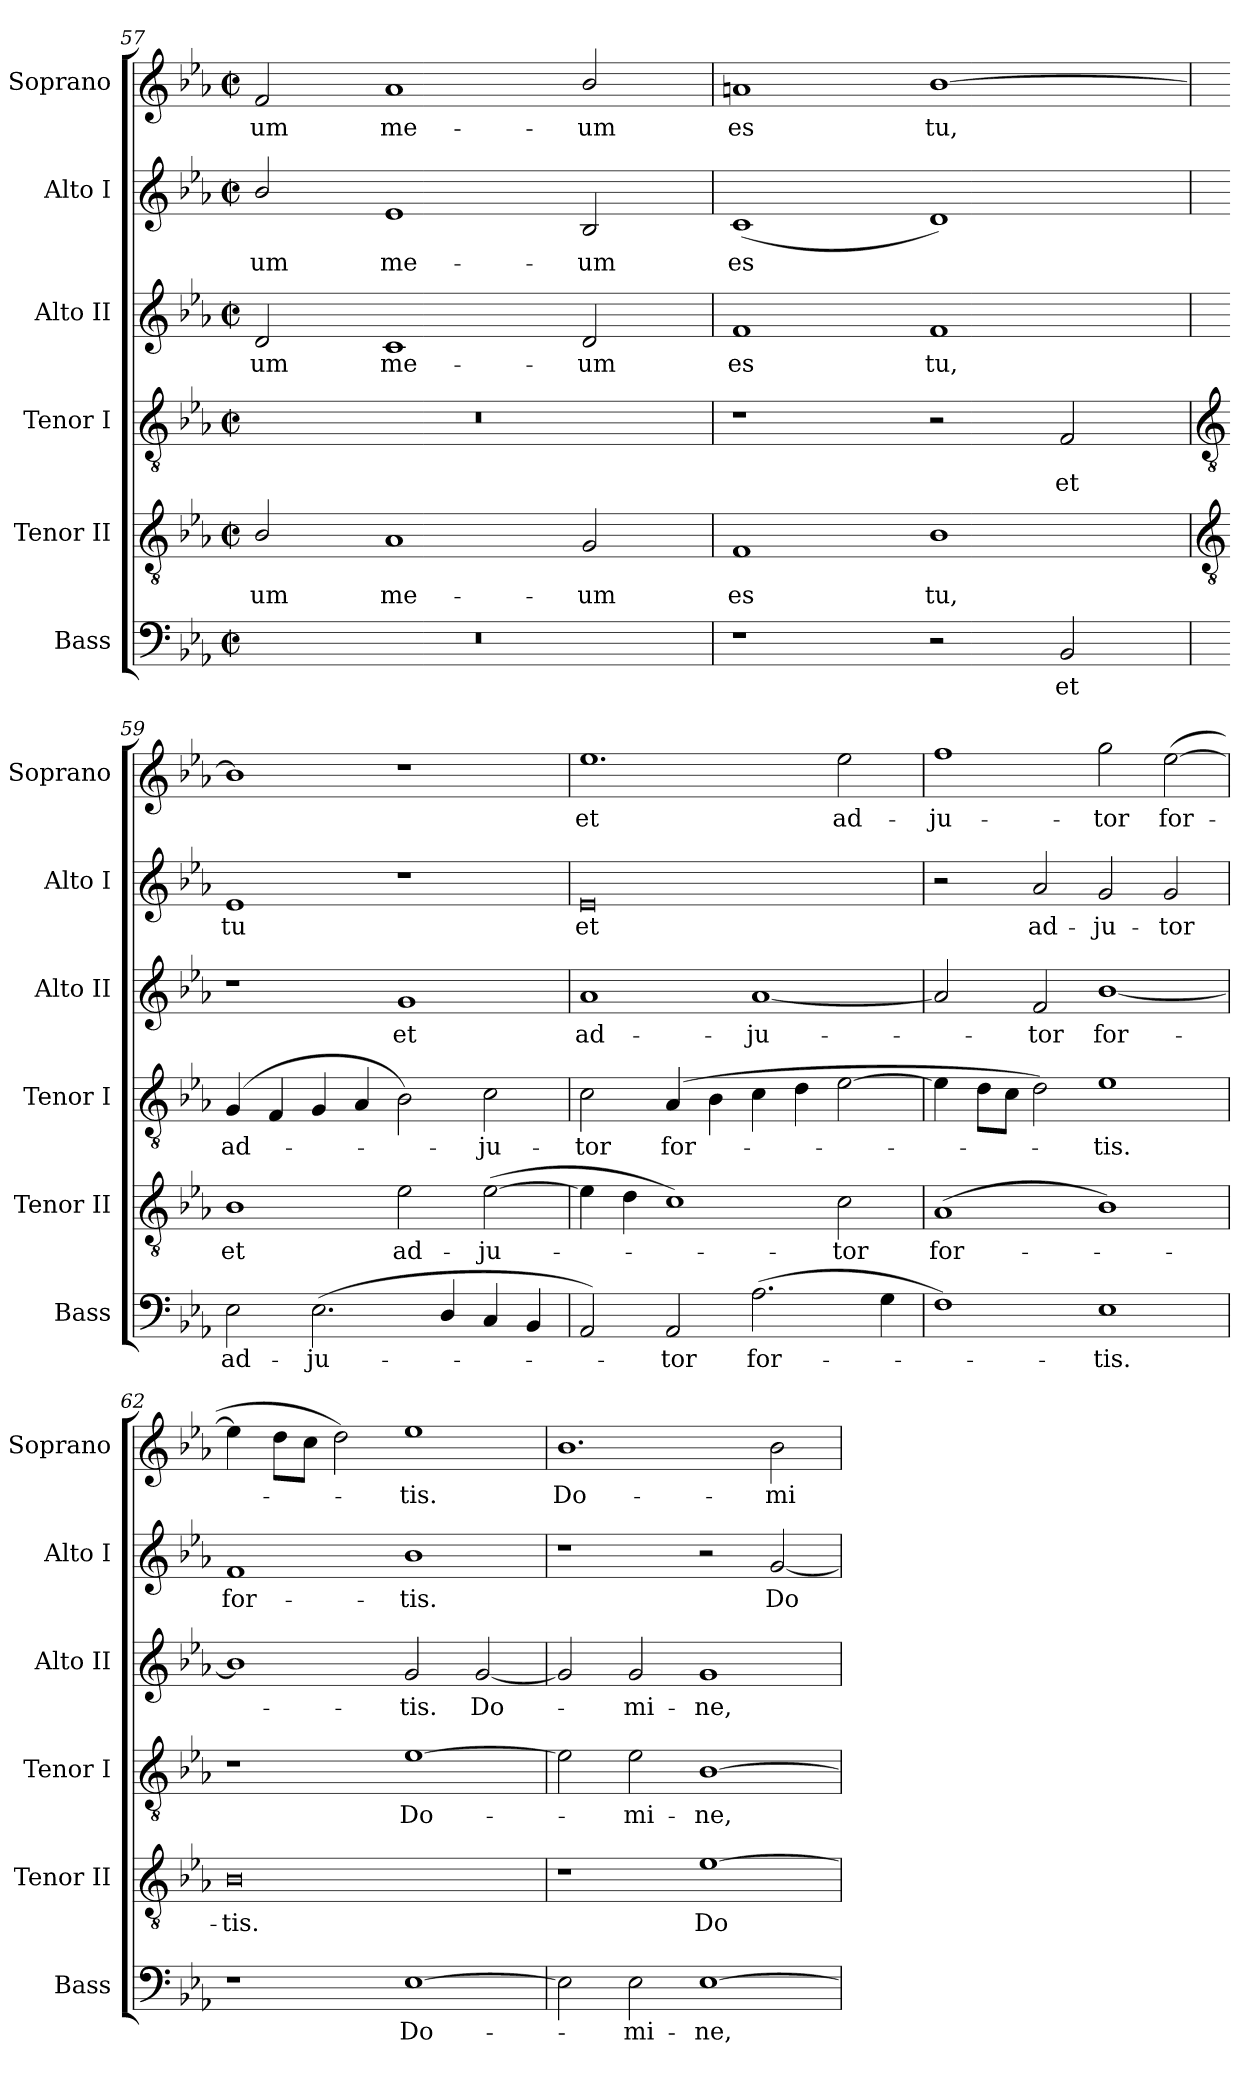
**kern	**text	**kern	**text	**kern	**text	**kern	**text	**kern	**text	**kern	**text
*part6	*part6	*part5	*part5	*part4	*part4	*part3	*part3	*part2	*part2	*part1	*part1
*staff6	*staff6	*staff5	*staff5	*staff4	*staff4	*staff3	*staff3	*staff2	*staff2	*staff1	*staff1
*I"Bass	*	*I"Tenor II	*	*I"Tenor I	*	*I"Alto II	*	*I"Alto I	*	*I"Soprano	*
*I'Bass	*	*I'Tenor II	*	*I'Tenor I	*	*I'Alto II	*	*I'Alto I	*	*I'Soprano	*
*clefF4	*	*clefGv2	*	*clefGv2	*	*clefG2	*	*clefG2	*	*clefG2	*
*k[b-e-a-]	*	*k[b-e-a-]	*	*k[b-e-a-]	*	*k[b-e-a-]	*	*k[b-e-a-]	*	*k[b-e-a-]	*
*E-:	*	*E-:	*	*E-:	*	*E-:	*	*E-:	*	*E-:	*
*M4/2	*	*M4/2	*	*M4/2	*	*M4/2	*	*M4/2	*	*M4/2	*
*met(c|)	*	*met(c|)	*	*met(c|)	*	*met(c|)	*	*met(c|)	*	*met(c|)	*
=57	=57	=57	=57	=57	=57	=57	=57	=57	=57	=57	=57
!	!	!	!LO:LY:b	!	!	!	!LO:LY:b	!	!LO:LY:b	!	!LO:LY:b
0r	.	2B-/	-um	0r	.	2d	-um	2b-/	-um	2f	-um
!	!	!	!LO:LY:b	!	!	!	!LO:LY:b	!	!LO:LY:b	!	!LO:LY:b
.	.	1A-	me-	.	.	1c	me-	1e-	me-	1a-	me-
!	!	!	!LO:LY:b	!	!	!	!LO:LY:b	!	!LO:LY:b	!	!LO:LY:b
.	.	2G	-um	.	.	2d	-um	2B-	-um	2b-/	-um
=58	=58	=58	=58	=58	=58	=58	=58	=58	=58	=58	=58
!	!	!	!LO:LY:b	!	!	!	!LO:LY:b	!	!LO:LY:b	!	!LO:LY:b
1r	.	1F	es	1r	.	1f	es	(<1c	es	1an	es
!	!	!	!LO:LY:b	!	!	!	!LO:LY:b	!	!	!	!LO:LY:b
2r	.	1B-	tu,	2r	.	1f	tu,	1d)	.	[1b-	tu,
!	!LO:LY:b	!	!	!	!LO:LY:b	!	!	!	!	!	!
2BB-	et	.	.	2F	et	.	.	.	.	.	.
!!LO:LB:g=z
=59	=59	=59	=59	=59	=59	=59	=59	=59	=59	=59	=59
*	*	*clefGv2	*	*clefGv2	*	*	*	*	*	*	*
!	!LO:LY:b	!	!LO:LY:b	!	!LO:LY:b	!	!	!	!LO:LY:b	!	!
2E-	ad-	1B-	et	(<4G	ad-	1r	.	1e-	tu	1b-]	.
.	.	.	.	4F	.	.	.	.	.	.	.
!	!LO:LY:b	!	!	!	!	!	!	!	!	!	!
(<2.E-	-ju-	.	.	4G	.	.	.	.	.	.	.
.	.	.	.	4A-	.	.	.	.	.	.	.
!	!	!	!LO:LY:b	!	!	!	!LO:LY:b	!	!	!	!
.	.	2e-	ad-	2B-)	.	1g	et	1r	.	1r	.
4D/	.	.	.	.	.	.	.	.	.	.	.
!	!	!	!LO:LY:b	!	!LO:LY:b	!	!	!	!	!	!
4C	.	(>[2e-	-ju-	2c	ju-	.	.	.	.	.	.
4BB-	.	.	.	.	.	.	.	.	.	.	.
=60	=60	=60	=60	=60	=60	=60	=60	=60	=60	=60	=60
!	!	!	!	!	!LO:LY:b	!	!LO:LY:b	!	!LO:LY:b	!	!LO:LY:b
2AA-)	.	4e-]	.	2c	-tor	1a-	ad-	0e-	et	1.ee-	et
.	.	4d	.	.	.	.	.	.	.	.	.
!	!LO:LY:b	!	!	!	!LO:LY:b	!	!	!	!	!	!
2AA-	tor	1c)	.	(>4A-	for-	.	.	.	.	.	.
.	.	.	.	4B-	.	.	.	.	.	.	.
!	!LO:LY:b	!	!	!	!	!	!LO:LY:b	!	!	!	!
(>2.A-	for-	.	.	4c	.	[1a-	-ju-	.	.	.	.
.	.	.	.	4d	.	.	.	.	.	.	.
!	!	!	!LO:LY:b	!	!	!	!	!	!	!	!LO:LY:b
.	.	2c	tor	[2e-	.	.	.	.	.	2ee-	ad-
4G	.	.	.	.	.	.	.	.	.	.	.
=61	=61	=61	=61	=61	=61	=61	=61	=61	=61	=61	=61
!	!	!	!LO:LY:b	!	!	!	!	!	!	!	!LO:LY:b
1F)	.	(<1A-	for-	4e-]	.	2a-]	.	2r	.	1ff	-ju-
.	.	.	.	8dL	.	.	.	.	.	.	.
.	.	.	.	8cJ	.	.	.	.	.	.	.
!	!	!	!	!	!	!	!LO:LY:b	!	!LO:LY:b	!	!
.	.	.	.	2d)	.	2f	tor	2a-	ad-	.	.
!	!LO:LY:b	!	!	!	!LO:LY:b	!	!LO:LY:b	!	!LO:LY:b	!	!LO:LY:b
1E-	tis.	1B-)	.	1e-	tis.	[1b-/	for-	2g	-ju-	2gg	-tor
!	!	!	!	!	!	!	!	!	!LO:LY:b	!	!LO:LY:b
.	.	.	.	.	.	.	.	2g	-tor	(>[2ee-	for-
=62	=62	=62	=62	=62	=62	=62	=62	=62	=62	=62	=62
!	!	!	!LO:LY:b	!	!	!	!	!	!LO:LY:b	!	!
1r	.	0B-	tis.	1r	.	1b-/]	.	1f	for-	4ee-]	.
.	.	.	.	.	.	.	.	.	.	8ddL	.
.	.	.	.	.	.	.	.	.	.	8ccJ	.
.	.	.	.	.	.	.	.	.	.	2dd)	.
!	!LO:LY:b	!	!	!	!LO:LY:b	!	!LO:LY:b	!	!LO:LY:b	!	!LO:LY:b
[1E-	Do-	.	.	[1e-	Do-	2g	tis.	1b-	-tis.	1ee-	tis.
!	!	!	!	!	!	!	!LO:LY:b	!	!	!	!
.	.	.	.	.	.	[2g	Do-	.	.	.	.
=63	=63	=63	=63	=63	=63	=63	=63	=63	=63	=63	=63
!	!	!	!	!	!	!	!	!	!	!	!LO:LY:b
2E-]	.	1r	.	2e-]	.	2g]	.	1r	.	1.b-	Do-
!	!LO:LY:b	!	!	!	!LO:LY:b	!	!LO:LY:b	!	!	!	!
2E-	mi-	.	.	2e-	mi-	2g	mi-	.	.	.	.
!	!LO:LY:b	!	!LO:LY:b	!	!LO:LY:b	!	!LO:LY:b	!	!	!	!
[1E-	-ne,	[1e-	Do-	[1B-	-ne,	1g	-ne,	2r	.	.	.
!	!	!	!	!	!	!	!	!	!LO:LY:b	!	!LO:LY:b
.	.	.	.	.	.	.	.	[2g	Do-	2b-	-mi-
=	=	=	=	=	=	=	=	=	=	=	=
*-	*-	*-	*-	*-	*-	*-	*-	*-	*-	*-	*-
